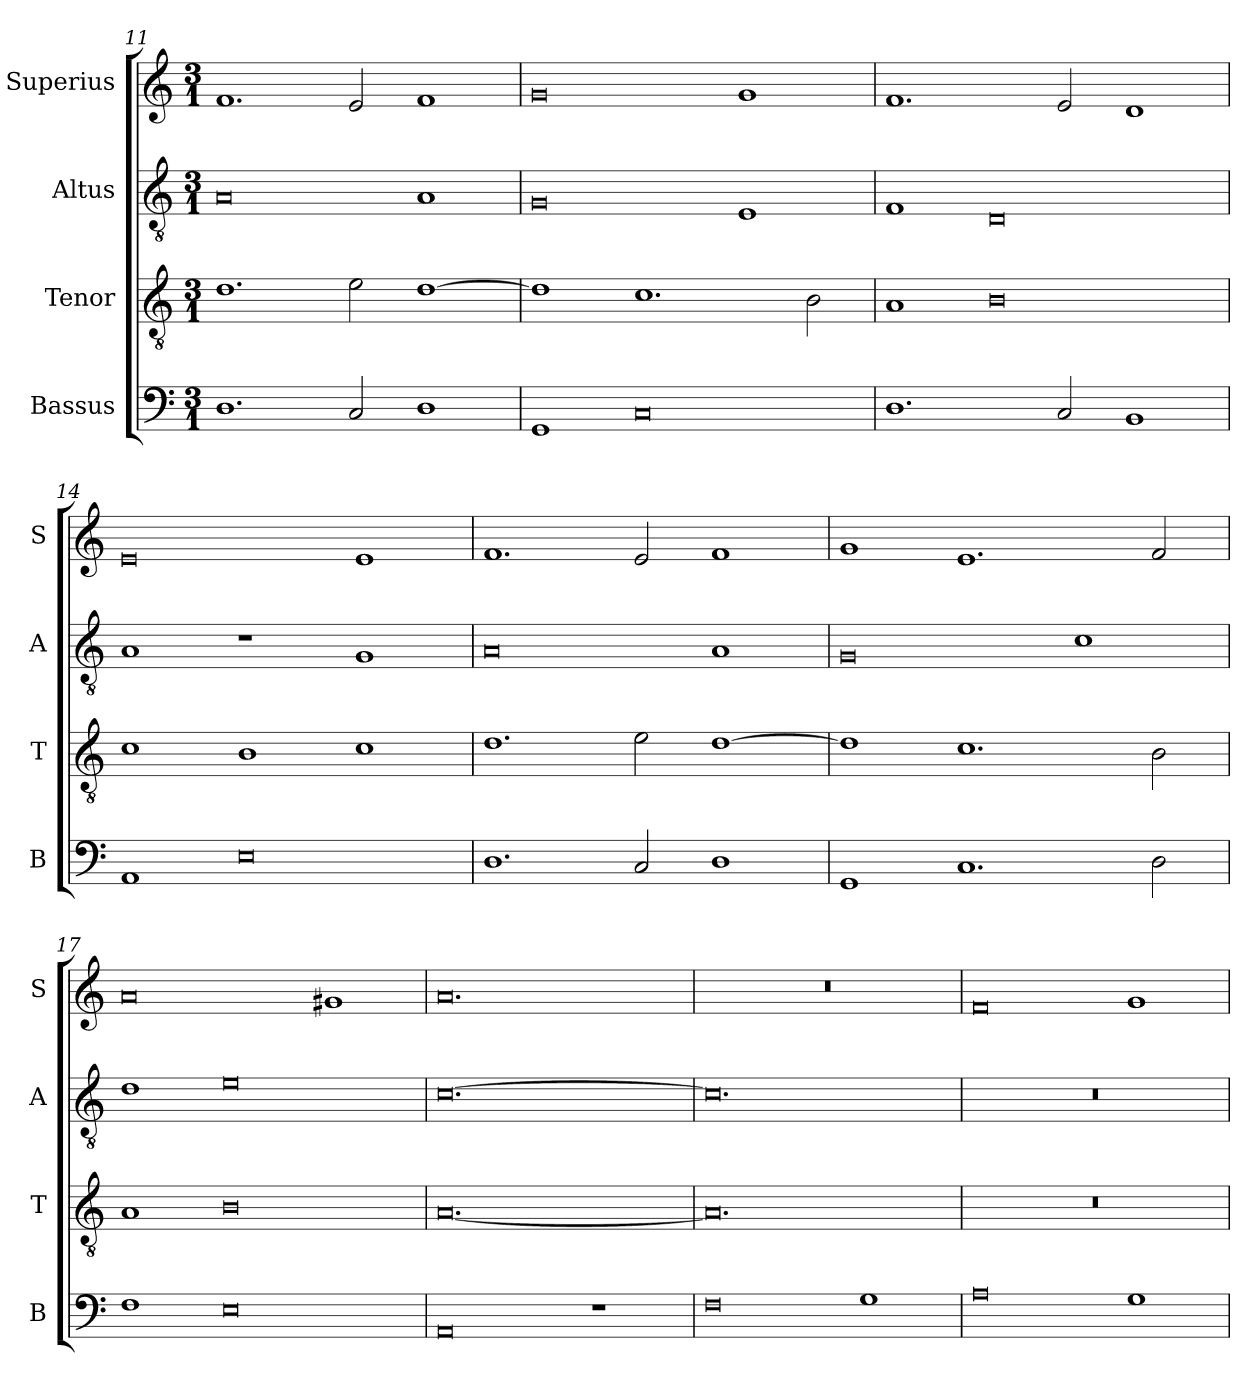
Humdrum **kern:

**kern	**kern	**kern	**kern
*part4	*part3	*part2	*part1
*staff4	*staff3	*staff2	*staff1
*I"Bassus	*I"Tenor	*I"Altus	*I"Superius
*I'B	*I'T	*I'A	*I'S
*clefF4	*clefGv2	*clefGv2	*clefG2
*k[]	*k[]	*k[]	*k[]
*M3/1	*M3/1	*M3/1	*M3/1
=11	=11	=11	=11
1.D	1.d	0A	1.f
2C/	2e\	.	2e/
1D	[1d	1A	1f
=12	=12	=12	=12
1GG	1d]	0G	0g
0C	1.c	.	.
.	.	1E	1g
.	2B\	.	.
=13	=13	=13	=13
1.D	1A	1F	1.f
.	0B	0D	.
2C/	.	.	2e/
1BB	.	.	1d
=14	=14	=14	=14
1AA	1c	1A	0e
0E	1B	1r	.
.	1c	1G	1e
=15	=15	=15	=15
1.D	1.d	0A	1.f
2C/	2e\	.	2e/
1D	[1d	1A	1f
=16	=16	=16	=16
1GG	1d]	0G	1g
1.C	1.c	.	1.e
.	.	1c	.
2D\	2B\	.	2f/
=17	=17	=17	=17
1F	1A	1d	0a
0E	0B	0e	.
.	.	.	1g#X
=18	=18	=18	=18
0AA	[0.A	[0.c	0.a
1r	.	.	.
=19	=19	=19	=19
0F	0.A]	0.c]	0.r
1G	.	.	.
=20	=20	=20	=20
0A	0.r	0.r	0f
1G	.	.	1g
=	=	=	=
*-	*-	*-	*-
